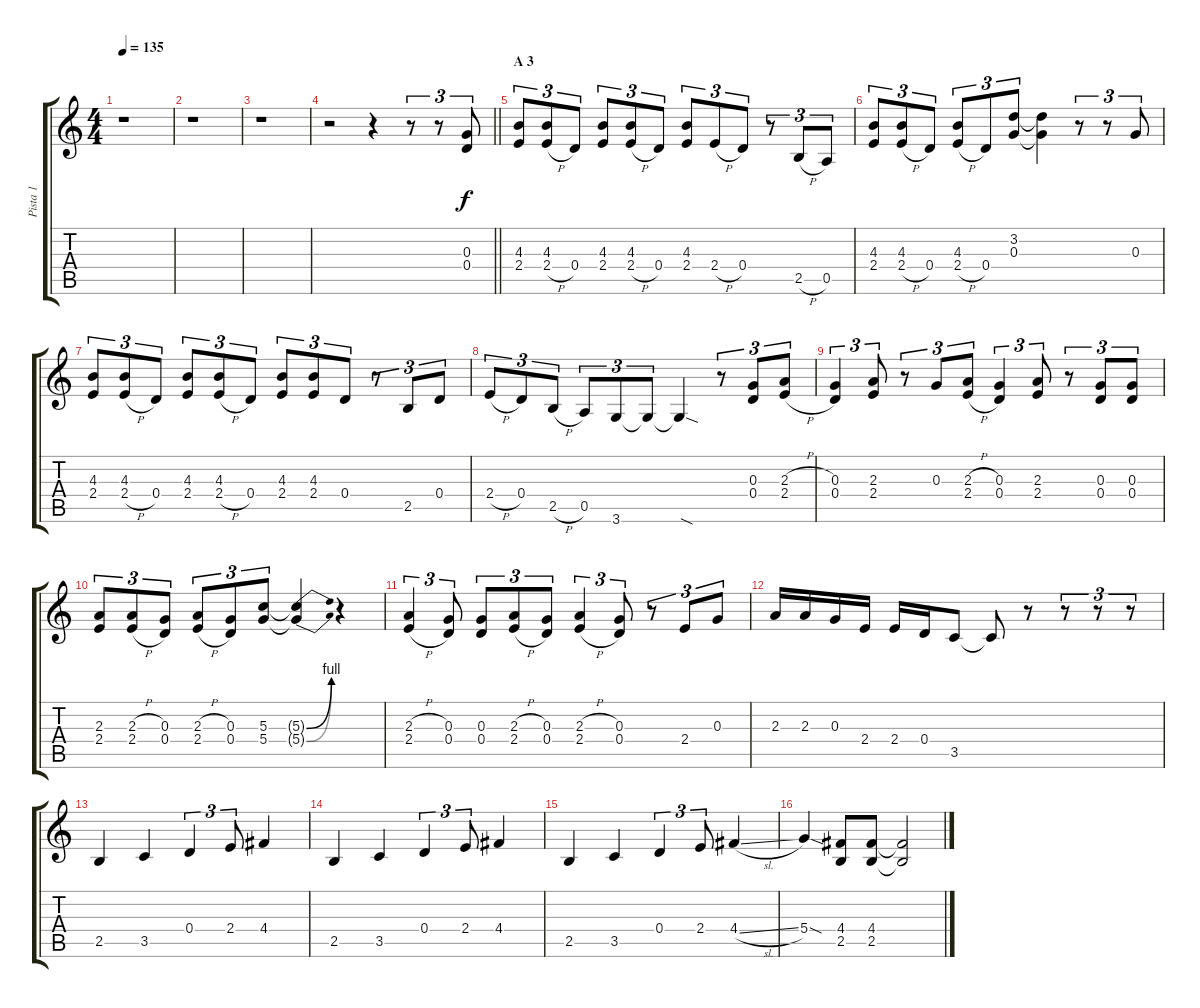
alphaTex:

\track ("Pista 1" "Pista 1") {instrument overdrivenguitar}
\staff {score tabs}
\tuning (E4 B3 G3 D3 A2 E2) {hide}
\ts (4 4)
\tempo 135
\clef g2
\ks c
r.1{dy f} |
r.1 |
r.1 |
\barLineRight lightlight
r.2 r.4 r.8{tu (3 2)} r.8{tu (3 2)} (0.3 0.4).8{tu (3 2)} |
\section ("" "A 3")
(4.3 2.4).8{tu (3 2)} (4.3 2.4{h}).8{tu (3 2)} 0.4.8{tu (3 2)} (4.3 2.4).8{tu (3 2)} (4.3 2.4{h}).8{tu (3 2)} 0.4.8{tu (3 2)} (4.3 2.4).8{tu (3 2)} 2.4{h}.8{tu (3 2)} 0.4.8{tu (3 2)} r.8{tu (3 2)} 2.5{h}.8{tu (3 2)} 0.5.8{tu (3 2)} |
(4.3 2.4).8{tu (3 2)} (4.3 2.4{h}).8{tu (3 2)} 0.4.8{tu (3 2)} (4.3 2.4{h}).8{tu (3 2)} 0.4.8{tu (3 2)} (3.2 0.3).8{tu (3 2)} (3.2{t} 0.3{t}).4 r.8{tu (3 2)} r.8{tu (3 2)} 0.3.8{tu (3 2)} |
(4.3 2.4).8{tu (3 2)} (4.3 2.4{h}).8{tu (3 2)} 0.4.8{tu (3 2)} (4.3 2.4).8{tu (3 2)} (4.3 2.4{h}).8{tu (3 2)} 0.4.8{tu (3 2)} (4.3 2.4).8{tu (3 2)} (4.3 2.4).8{tu (3 2)} 0.4.8{tu (3 2)} r.8{tu (3 2)} 2.5.8{tu (3 2)} 0.4.8{tu (3 2)} |
2.4{h}.8{tu (3 2)} 0.4.8{tu (3 2)} 2.5{h}.8{tu (3 2)} 0.5.8{tu (3 2)} 3.6.8{tu (3 2)} 3.6{t}.8{tu (3 2)} 3.6{sod t}.4 r.8{tu (3 2)} (0.3 0.4).8{tu (3 2)} (2.3{h} 2.4{h}).8{tu (3 2)} |
(0.3 0.4).4{tu (3 2)} (2.3 2.4).8{tu (3 2)} r.8{tu (3 2)} 0.3.8{tu (3 2)} (2.3{h} 2.4{h}).8{tu (3 2)} (0.3 0.4).4{tu (3 2)} (2.3 2.4).8{tu (3 2)} r.8{tu (3 2)} (0.3 0.4).8{tu (3 2)} (0.3 0.4).8{tu (3 2)} |
(2.3 2.4).8{tu (3 2)} (2.3{h} 2.4{h}).8{tu (3 2)} (0.3 0.4).8{tu (3 2)} (2.3{h} 2.4{h}).8{tu (3 2)} (0.3 0.4).8{tu (3 2)} (5.3 5.4).8{tu (3 2)} (5.3{be (bend 0 0 60 4) t} 5.4{be (bend 0 0 60 4) t}).4 r.4 |
(2.3{h} 2.4{h}).4{tu (3 2)} (0.3 0.4).8{tu (3 2)} (0.3 0.4).8{tu (3 2)} (2.3{h} 2.4{h}).8{tu (3 2)} (0.3 0.4).8{tu (3 2)} (2.3{h} 2.4{h}).4{tu (3 2)} (0.3 0.4).8{tu (3 2)} r.8{tu (3 2)} 2.4.8{tu (3 2)} 0.3.8{tu (3 2)} |
2.3.16 2.3.16 0.3.16 2.4.16 2.4.16 0.4.16 3.5.8 3.5{t}.8 r.8 r.8{tu (3 2)} r.8{tu (3 2)} r.8{tu (3 2)} |
2.5.4 3.5.4 0.4.4{tu (3 2)} 2.4.8{tu (3 2)} 4.4.4 |
2.5.4 3.5.4 0.4.4{tu (3 2)} 2.4.8{tu (3 2)} 4.4.4 |
2.5.4 3.5.4 0.4.4{tu (3 2)} 2.4.8{tu (3 2)} 4.4{sl}.4 |
5.4{sod}.4 (4.4 2.5).8 (4.4 2.5).8 (4.4{t} 2.5{t}).2
